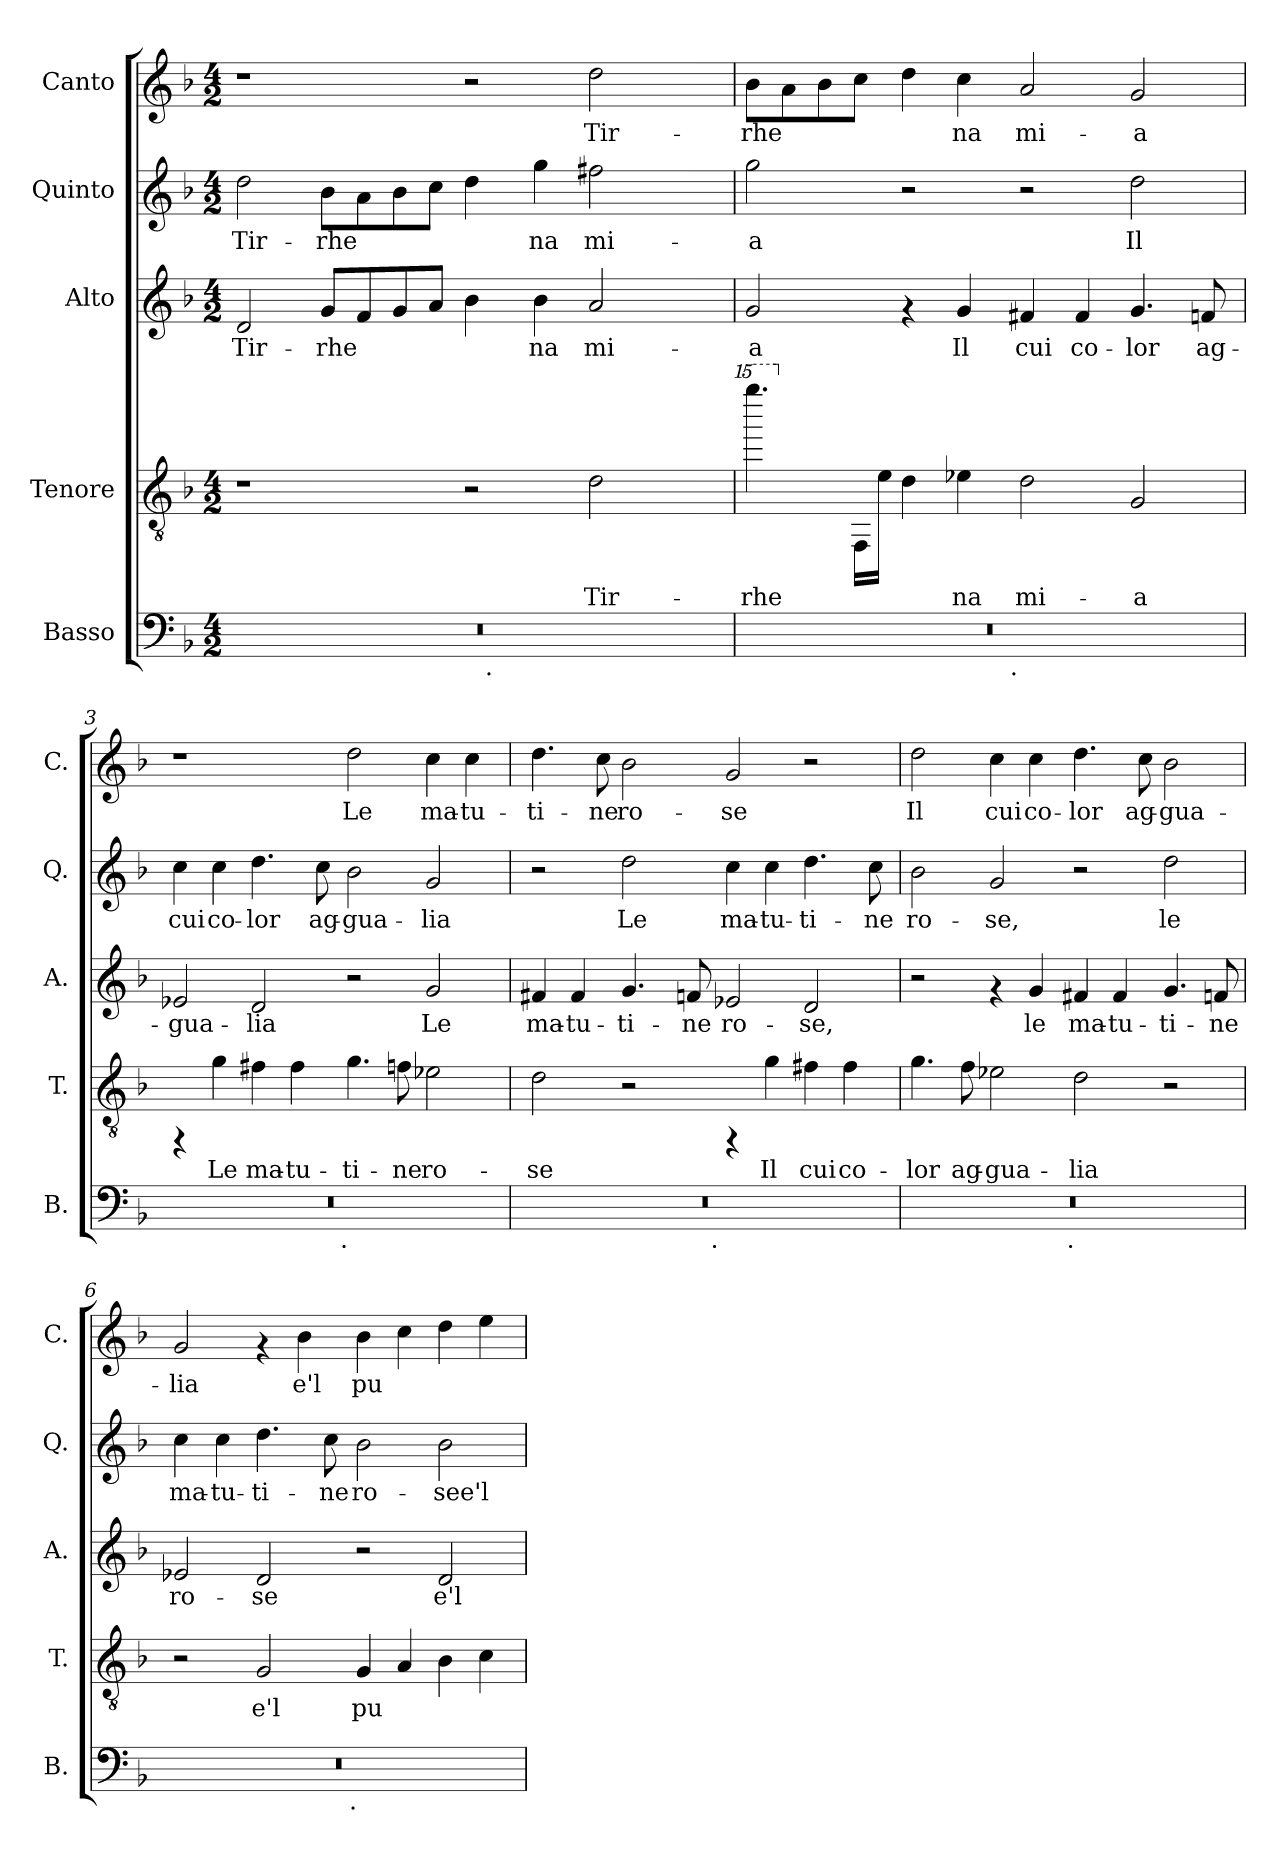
**kern	**kern	**text	**kern	**text	**kern	**text	**kern	**text
*part5	*part4	*part4	*part3	*part3	*part2	*part2	*part1	*part1
*staff5	*staff4	*staff4	*staff3	*staff3	*staff2	*staff2	*staff1	*staff1
*I"Basso	*I"Tenore	*	*I"Alto	*	*I"Quinto	*	*I"Canto	*
*I'B.	*I'T.	*	*I'A.	*	*I'Q.	*	*I'C.	*
!!LO:PB:g=z
*stria5	*stria5	*	*stria5	*	*stria5	*	*stria5	*
*clefF4	*clefGv2	*	*clefG2	*	*clefG2	*	*clefG2	*
*k[b-]	*k[b-]	*	*k[b-]	*	*k[b-]	*	*k[b-]	*
*F:	*F:	*	*F:	*	*F:	*	*F:	*
*M4/2	*M4/2	*	*M4/2	*	*M4/2	*	*M4/2	*
=1	=1	=1	=1	=1	=1	=1	=1	=1
!	!	!	!	!LO:LY:b:cj	!	!LO:LY:b:cj	!	!
*^	*	*	*	*	*	*	*	*
0r	1ryy	1r	.	2d/	Tir-	2dd\	Tir-	1r	.
!	!	!	!	!	!LO:LY:b:cj	!	!LO:LY:b:cj	!	!
.	.	.	.	8g/L	-rhe-	8b-\L	-rhe-	.	.
!	!	!	!	!	!LO:LY:b:cj	!	!LO:LY:b:cj	!	!
.	.	.	.	8f/	--	8a\	--	.	.
!	!	!	!	!	!LO:LY:b:cj	!	!LO:LY:b:cj	!	!
.	.	.	.	8g/	--	8b-\	--	.	.
!	!	!	!	!	!LO:LY:b:cj	!	!LO:LY:b:cj	!	!
.	.	.	.	8a/J	--	8cc\J	--	.	.
!	!	!	!	!	!LO:LY:b:cj	!	!LO:LY:b:cj	!	!
.	32.ryy	2r	.	4b-\	--	4dd\	--	2r	.
!	!LO:TX:b:t=.	!	!	!	!	!	!	!	!
.	2ryy	.	.	.	.	.	.	.	.
!	!	!	!	!	!LO:LY:b:cj	!	!LO:LY:b:cj	!	!
.	.	.	.	4b-\	-na	4gg\	-na	.	.
!	!	!	!LO:LY:b:cj	!	!LO:LY:b:cj	!	!LO:LY:b:cj	!	!LO:LY:b:cj
.	.	2d\	Tir-	2a/	mi-	2ff#X\	mi-	2dd\	Tir-
.	4ryy	.	.	.	.	.	.	.	.
.	8ryy	.	.	.	.	.	.	.	.
.	16ryy	.	.	.	.	.	.	.	.
.	64ryy	.	.	.	.	.	.	.	.
=2	=2	=2	=2	=2	=2	=2	=2	=2	=2
*	*	*15ma	*	*	*	*	*	*	*
!	!	!	!LO:LY:b:cj	!	!LO:LY:b:cj	!	!LO:LY:b:cj	!	!LO:LY:b:cj
0r	2ryy	4.ggggg\	-rhe-	2g/	-a	2gg\	-a	8b-\L	-rhe-
!	!	!	!	!	!	!	!	!	!LO:LY:b:cj
.	.	.	.	.	.	.	.	8a\	--
!	!	!	!	!	!	!	!	!	!LO:LY:b:cj
.	.	.	.	.	.	.	.	8b-\	--
*	*	*X15ma	*	*	*	*	*	*	*
!	!	!	!LO:LY:b:cj	!	!	!	!	!	!LO:LY:b:cj
.	.	16FF\L	--	.	.	.	.	8cc\J	--
!	!	!	!LO:LY:b:cj	!	!	!	!	!	!
.	.	16e\J	--	.	.	.	.	.	.
!	!	!	!LO:LY:b:cj	!	!	!	!	!	!LO:LY:b:cj
.	4ryy	4d\	--	4rf	.	2r	.	4dd\	--
!	!	!	!LO:LY:b:cj	!	!LO:LY:b:cj	!	!	!	!LO:LY:b:cj
.	8...ryy	4e-X\	-na	4g/	Il	.	.	4cc\	-na
!	!LO:TX:b:t=.	!	!	!	!	!	!	!	!
.	1ryy	.	.	.	.	.	.	.	.
!	!	!	!LO:LY:b:cj	!	!LO:LY:b:cj	!	!	!	!LO:LY:b:cj
.	.	2d\	mi-	4f#X/	cui	2r	.	2a/	mi-
!	!	!	!	!	!LO:LY:b:cj	!	!	!	!
.	.	.	.	4f#/	co-	.	.	.	.
!	!	!	!LO:LY:b:cj	!	!LO:LY:b:cj	!	!LO:LY:b:cj	!	!LO:LY:b:cj
.	.	2G/	-a	4.g/	-lor	2dd\	Il	2g/	-a
!	!	!	!	!	!LO:LY:b:cj	!	!	!	!
.	.	.	.	8f/	ag-	.	.	.	.
.	64ryy	.	.	.	.	.	.	.	.
=3	=3	=3	=3	=3	=3	=3	=3	=3	=3
!	!	!	!	!	!LO:LY:b:cj	!	!LO:LY:b:cj	!	!
0r	2ryy	4rFF	.	2e-X/	-gua-	4cc\	cui	1r	.
!	!	!	!LO:LY:b:cj	!	!	!	!LO:LY:b:cj	!	!
.	.	4g\	Le	.	.	4cc\	co-	.	.
!	!	!	!LO:LY:b:cj	!	!LO:LY:b:cj	!	!LO:LY:b:cj	!	!
.	4ryy	4f#X\	ma-	2d/	-lia	4.dd\	-lor	.	.
!	!	!	!LO:LY:b:cj	!	!	!	!	!	!
.	8...ryy	4f#\	-tu-	.	.	.	.	.	.
!	!	!	!	!	!	!	!LO:LY:b:cj	!	!
.	.	.	.	.	.	8cc\	ag-	.	.
!	!LO:TX:b:t=.	!	!	!	!	!	!	!	!
.	1ryy	.	.	.	.	.	.	.	.
!	!	!	!LO:LY:b:cj	!	!	!	!LO:LY:b:cj	!	!LO:LY:b:cj
.	.	4.g\	-ti-	2r	.	2b-\	-gua-	2dd\	Le
!	!	!	!LO:LY:b:cj	!	!	!	!	!	!
.	.	8f\	-ne	.	.	.	.	.	.
!	!	!	!LO:LY:b:cj	!	!LO:LY:b:cj	!	!LO:LY:b:cj	!	!LO:LY:b:cj
.	.	2e-X\	ro-	2g/	Le	2g/	-lia	4cc\	ma-
!	!	!	!	!	!	!	!	!	!LO:LY:b:cj
.	.	.	.	.	.	.	.	4cc\	-tu-
.	64ryy	.	.	.	.	.	.	.	.
!!LO:LB:g=z
=4	=4	=4	=4	=4	=4	=4	=4	=4	=4
!	!	!	!LO:LY:b:cj	!	!LO:LY:b:cj	!	!	!	!LO:LY:b:cj
0r	2ryy	2d\	-se	4f#X/	ma-	2r	.	4.dd\	-ti-
!	!	!	!	!	!LO:LY:b:cj	!	!	!	!
.	.	.	.	4f#/	-tu-	.	.	.	.
!	!	!	!	!	!	!	!	!	!LO:LY:b:cj
.	.	.	.	.	.	.	.	8cc\	-ne
!	!	!	!	!	!LO:LY:b:cj	!	!LO:LY:b:cj	!	!LO:LY:b:cj
.	4ryy	2r	.	4.g/	-ti-	2dd\	Le	2b-\	ro-
.	8...ryy	.	.	.	.	.	.	.	.
!	!	!	!	!	!LO:LY:b:cj	!	!	!	!
.	.	.	.	8f/	-ne	.	.	.	.
!	!LO:TX:b:t=.	!	!	!	!	!	!	!	!
.	1ryy	.	.	.	.	.	.	.	.
!	!	!	!	!	!LO:LY:b:cj	!	!LO:LY:b:cj	!	!LO:LY:b:cj
.	.	4rFF	.	2e-X/	ro-	4cc\	ma-	2g/	-se
!	!	!	!LO:LY:b:cj	!	!	!	!LO:LY:b:cj	!	!
.	.	4g\	Il	.	.	4cc\	-tu-	.	.
!	!	!	!LO:LY:b:cj	!	!LO:LY:b:cj	!	!LO:LY:b:cj	!	!
.	.	4f#X\	cui	2d/	-se,	4.dd\	-ti-	2r	.
!	!	!	!LO:LY:b:cj	!	!	!	!	!	!
.	.	4f#\	co-	.	.	.	.	.	.
!	!	!	!	!	!	!	!LO:LY:b:cj	!	!
.	.	.	.	.	.	8cc\	-ne	.	.
.	64ryy	.	.	.	.	.	.	.	.
=5	=5	=5	=5	=5	=5	=5	=5	=5	=5
!	!	!	!LO:LY:b:cj	!	!	!	!LO:LY:b:cj	!	!LO:LY:b:cj
0r	2ryy	4.g\	-lor	2r	.	2b-\	ro-	2dd\	Il
!	!	!	!LO:LY:b:cj	!	!	!	!	!	!
.	.	8f\	ag-	.	.	.	.	.	.
!	!	!	!LO:LY:b:cj	!	!	!	!LO:LY:b:cj	!	!LO:LY:b:cj
.	4ryy	2e-X\	-gua-	4rf	.	2g/	-se,	4cc\	cui
!	!	!	!	!	!LO:LY:b:cj	!	!	!	!LO:LY:b:cj
.	8...ryy	.	.	4g/	le	.	.	4cc\	co-
!	!LO:TX:b:t=.	!	!	!	!	!	!	!	!
.	1ryy	.	.	.	.	.	.	.	.
!	!	!	!LO:LY:b:cj	!	!LO:LY:b:cj	!	!	!	!LO:LY:b:cj
.	.	2d\	-lia	4f#X/	ma-	2r	.	4.dd\	-lor
!	!	!	!	!	!LO:LY:b:cj	!	!	!	!
.	.	.	.	4f#/	-tu-	.	.	.	.
!	!	!	!	!	!	!	!	!	!LO:LY:b:cj
.	.	.	.	.	.	.	.	8cc\	ag-
!	!	!	!	!	!LO:LY:b:cj	!	!LO:LY:b:cj	!	!LO:LY:b:cj
.	.	2r	.	4.g/	-ti-	2dd\	le	2b-\	-gua-
!	!	!	!	!	!LO:LY:b:cj	!	!	!	!
.	.	.	.	8f/	-ne	.	.	.	.
.	64ryy	.	.	.	.	.	.	.	.
=6	=6	=6	=6	=6	=6	=6	=6	=6	=6
!	!	!	!	!	!LO:LY:b:cj	!	!LO:LY:b:cj	!	!LO:LY:b:cj
0r	2ryy	2r	.	2e-X/	ro-	4cc\	ma-	2g/	-lia
!	!	!	!	!	!	!	!LO:LY:b:cj	!	!
.	.	.	.	.	.	4cc\	-tu-	.	.
!	!	!	!LO:LY:b:cj	!	!LO:LY:b:cj	!	!LO:LY:b:cj	!	!
.	4ryy	2G/	e'l	2d/	-se	4.dd\	-ti-	4rf	.
!	!	!	!	!	!	!	!	!	!LO:LY:b:cj
.	8...ryy	.	.	.	.	.	.	4b-\	e'l
!	!	!	!	!	!	!	!LO:LY:b:cj	!	!
.	.	.	.	.	.	8cc\	-ne	.	.
!	!LO:TX:b:t=.	!	!	!	!	!	!	!	!
.	1ryy	.	.	.	.	.	.	.	.
!	!	!	!LO:LY:b:cj	!	!	!	!LO:LY:b:cj	!	!LO:LY:b:cj
.	.	4G/	pu-	2r	.	2b-\	ro-	4b-\	pu-
!	!	!	!LO:LY:b:cj	!	!	!	!	!	!LO:LY:b:cj
.	.	4A/	--	.	.	.	.	4cc\	--
!	!	!	!LO:LY:b:cj	!	!LO:LY:b:cj	!	!LO:LY:b:cj	!	!LO:LY:b:cj
.	.	4B-\	--	2d/	e'l	2b-\	-see'l	4dd\	--
!	!	!	!LO:LY:b:cj	!	!	!	!	!	!LO:LY:b:cj
.	.	4c\	--	.	.	.	.	4ee\	--
.	64ryy	.	.	.	.	.	.	.	.
*v	*v	*	*	*	*	*	*	*	*
=	=	=	=	=	=	=	=	=
*-	*-	*-	*-	*-	*-	*-	*-	*-
